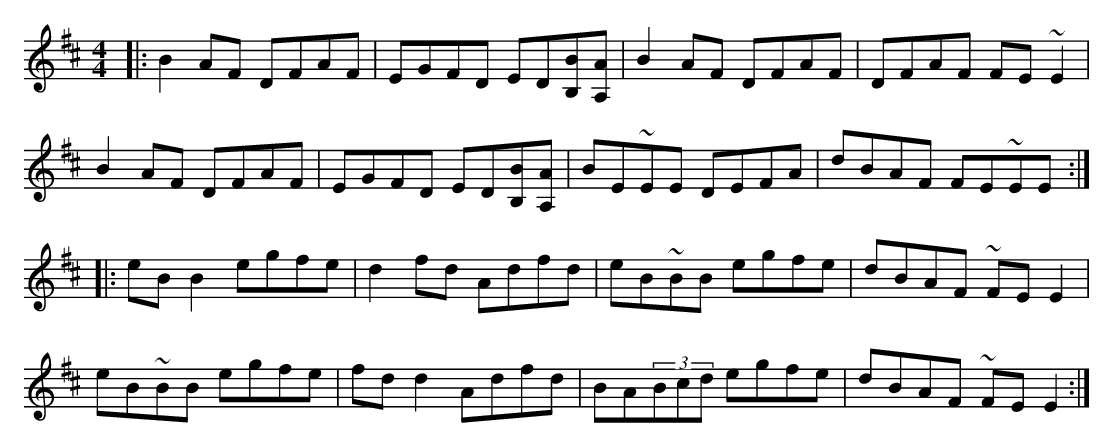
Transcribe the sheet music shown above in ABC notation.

X:1
M:4/4
K:Edor
|:B2AF DFAF|EGFD ED[BB,][AA,]|B2AF DFAF|DFAF FE~E2|
B2AF DFAF|EGFD ED[BB,][AA,]|BE~EE DEFA|dBAF FE~EE:|
|:eBB2 egfe|d2fd Adfd|eB~BB egfe|dBAF ~FEE2|
eB~BB egfe|fdd2 Adfd|BA(3Bcd egfe|dBAF ~FEE2:|
